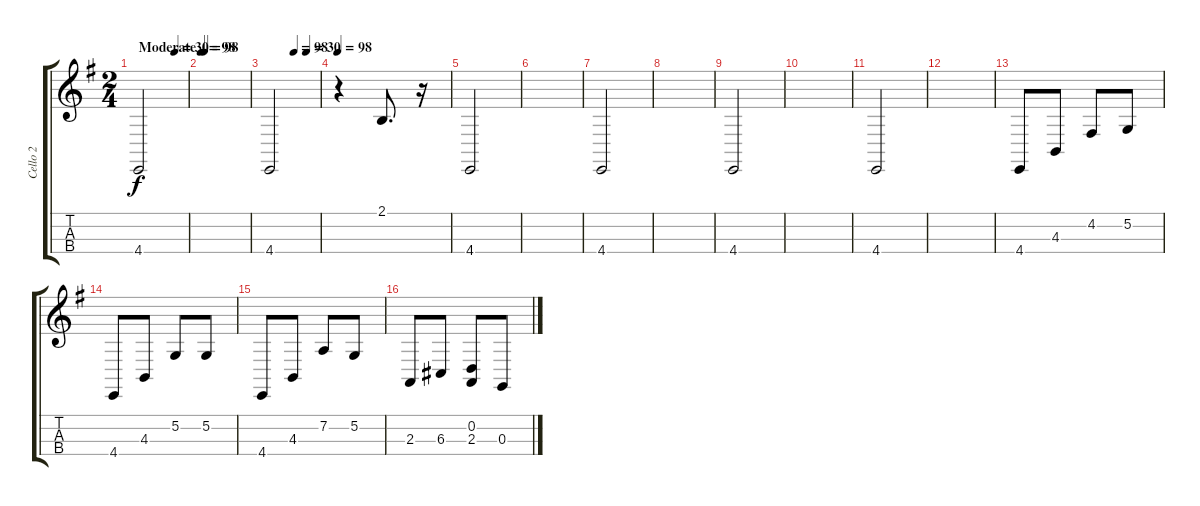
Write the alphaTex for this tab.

\track ("Cello 2" "Cello 2") {instrument cello}
\staff {score tabs}
\tuning (A3 D3 G2 C2) {hide}
\ts (2 4)
\tempo (98 "Moderate")
\tempo (30 0.75)
\tempo (98 "Moderate")
\clef g2
\ks g
4.4.2{dy f instrument cello} |
\tempo 98
|
\tempo (98 0.5)
\tempo (30 0.75)
4.4.2 |
\tempo 98
r.4 2.1.8{d} r.16 |
4.4.2 |
|
4.4.2 |
|
4.4.2 |
|
4.4.2 |
|
4.4.8 4.3.8 4.2.8 5.2.8 |
4.4.8 4.3.8 5.2.8 5.2.8 |
4.4.8 4.3.8 7.2.8 5.2.8 |
2.3.8 6.3.8 (0.2 2.3).8 0.3.8
